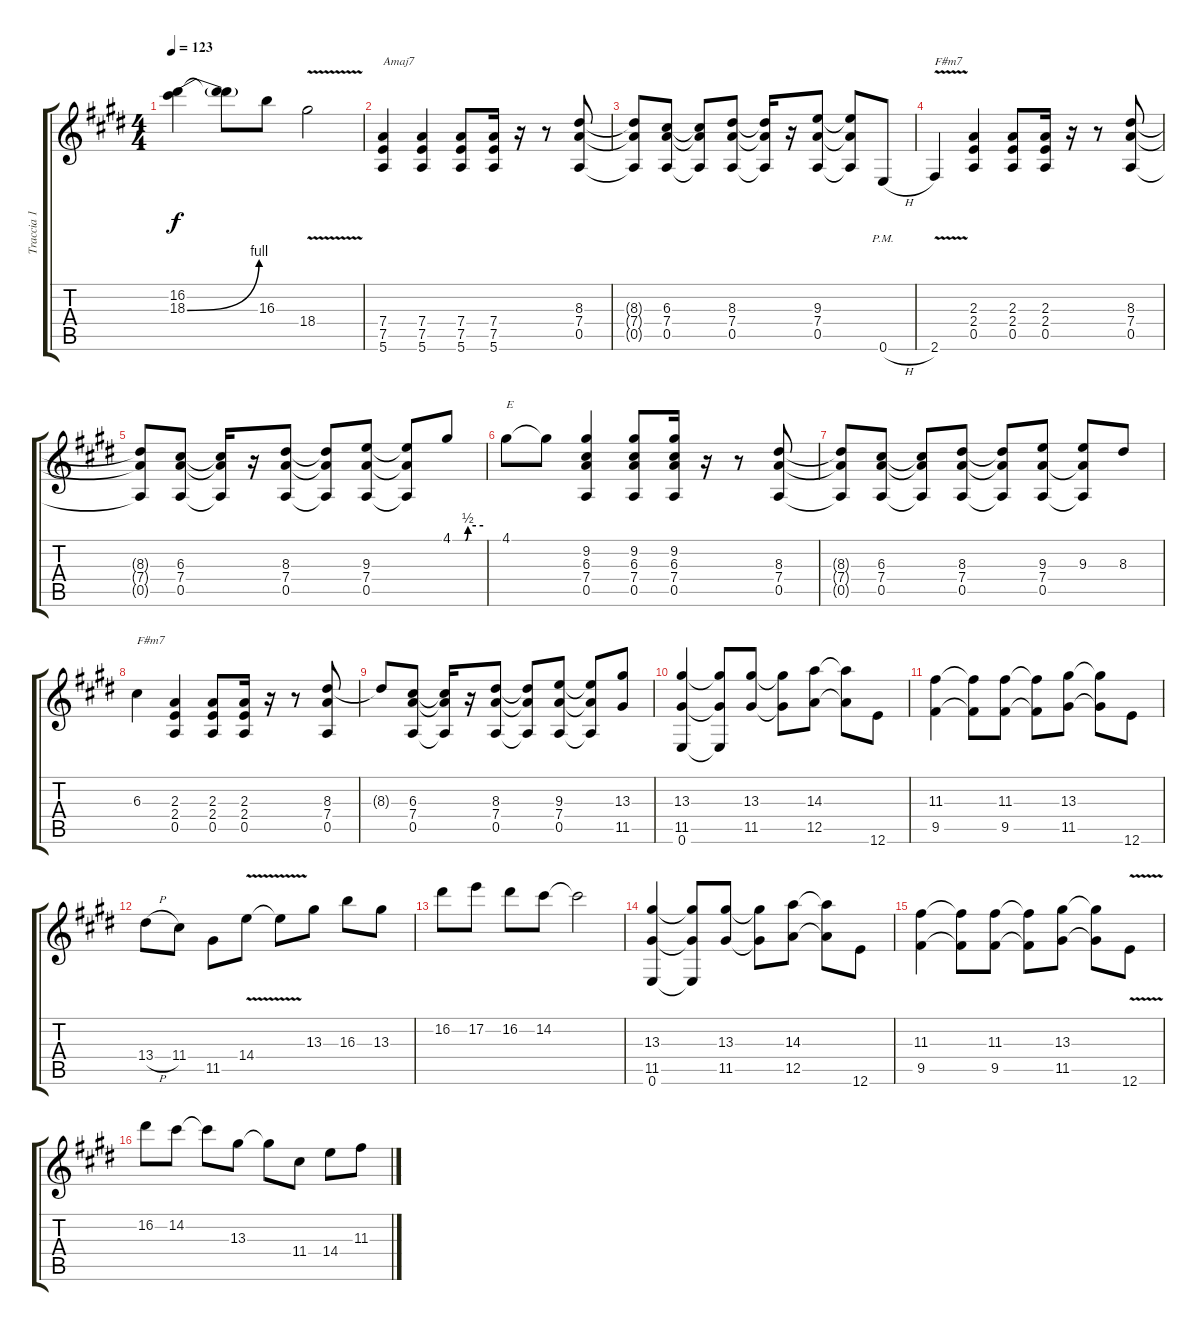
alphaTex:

\track ("Traccia 1" "Traccia 1") {instrument distortionguitar}
\staff {score tabs}
\tuning (E4 B3 G3 D3 A2 E2) {hide}
\ts (4 4)
\tempo 123
\clef g2
\ks e
(16.2 18.3{be (bend 0 0 60 4)}).4{dy f} (16.2{t} 18.3{t}).8 16.3.8 18.4{v}.2 |
(7.4 7.5 5.6).4{txt "Amaj7"} (7.4 7.5 5.6).4 (7.4 7.5 5.6).8 (7.4 7.5 5.6).16 r.16 r.8 (8.3 7.4 0.5).8 |
(8.3{t} 7.4{t} 0.5{t}).8 (6.3 7.4 0.5).8 (6.3{t} 7.4{t} 0.5{t}).8 (8.3 7.4 0.5).8 (8.3{t} 7.4{t} 0.5{t}).16 r.16 (9.3 7.4 0.5).8 (9.3{t} 7.4{t} 0.5{t}).8 0.6{h pm}.8 |
2.6{v}.4{txt "F#m7"} (2.3 2.4 0.5).4 (2.3 2.4 0.5).8 (2.3 2.4 0.5).16 r.16 r.8 (8.3 7.4 0.5).8 |
(8.3{t} 7.4{t} 0.5{t}).8 (6.3 7.4 0.5).8 (6.3{t} 7.4{t} 0.5{t}).16 r.16 (8.3 7.4 0.5).8 (8.3{t} 7.4{t} 0.5{t}).8 (9.3 7.4 0.5).8 (9.3{t} 7.4{t} 0.5{t}).8 4.1{be (custom 0 0 25 0 30 2 60 2)}.8 |
4.1.8{txt "E"} 4.1{t}.8 (9.2 6.3 7.4 0.5).4 (9.2 6.3 7.4 0.5).8 (9.2 6.3 7.4 0.5).16 r.16 r.8 (8.3 7.4 0.5).8 |
(8.3{t} 7.4{t} 0.5{t}).8 (6.3 7.4 0.5).8 (6.3{t} 7.4{t} 0.5{t}).8 (8.3 7.4 0.5).8 (8.3{t} 7.4{t} 0.5{t}).8 (9.3 7.4 0.5).8 (9.3 7.4{t} 0.5{t}).8 8.3.8 |
6.3.4{txt "F#m7"} (2.3 2.4 0.5).4 (2.3 2.4 0.5).8 (2.3 2.4 0.5).16 r.16 r.8 (8.3 7.4 0.5).8 |
8.3{t}.8 (6.3 7.4 0.5).8 (6.3{t} 7.4{t} 0.5{t}).16 r.16 (8.3 7.4 0.5).8 (8.3{t} 7.4{t} 0.5{t}).8 (9.3 7.4 0.5).8 (9.3{t} 7.4{t} 0.5{t}).8 (13.3 11.5).8 |
(13.3 11.5 0.6).4 (13.3{t} 11.5{t} 0.6{t}).8 (13.3 11.5).8 (13.3{t} 11.5{t}).8 (14.3 12.5).8 (14.3{t} 12.5{t}).8 12.6.8 |
(11.3 9.5).4 (11.3{t} 9.5{t}).8 (11.3 9.5).8 (11.3{t} 9.5{t}).8 (13.3 11.5).8 (13.3{t} 11.5{t}).8 12.6.8 |
13.4{h}.8 11.4.8 11.5.8 14.4{v}.8 14.4{t}.8 13.3.8 16.3.8 13.3.8 |
16.2.8 17.2.8 16.2.8 14.2.8 14.2{t}.2 |
(13.3 11.5 0.6).4 (13.3{t} 11.5{t} 0.6{t}).8 (13.3 11.5).8 (13.3{t} 11.5{t}).8 (14.3 12.5).8 (14.3{t} 12.5{t}).8 12.6.8 |
(11.3 9.5).4 (11.3{t} 9.5{t}).8 (11.3 9.5).8 (11.3{t} 9.5{t}).8 (13.3 11.5).8 (13.3{t} 11.5{t}).8 12.6{v}.8 |
16.2.8 14.2.8 14.2{t}.8 13.3.8 13.3{t}.8 11.4.8 14.4.8 11.3.8
